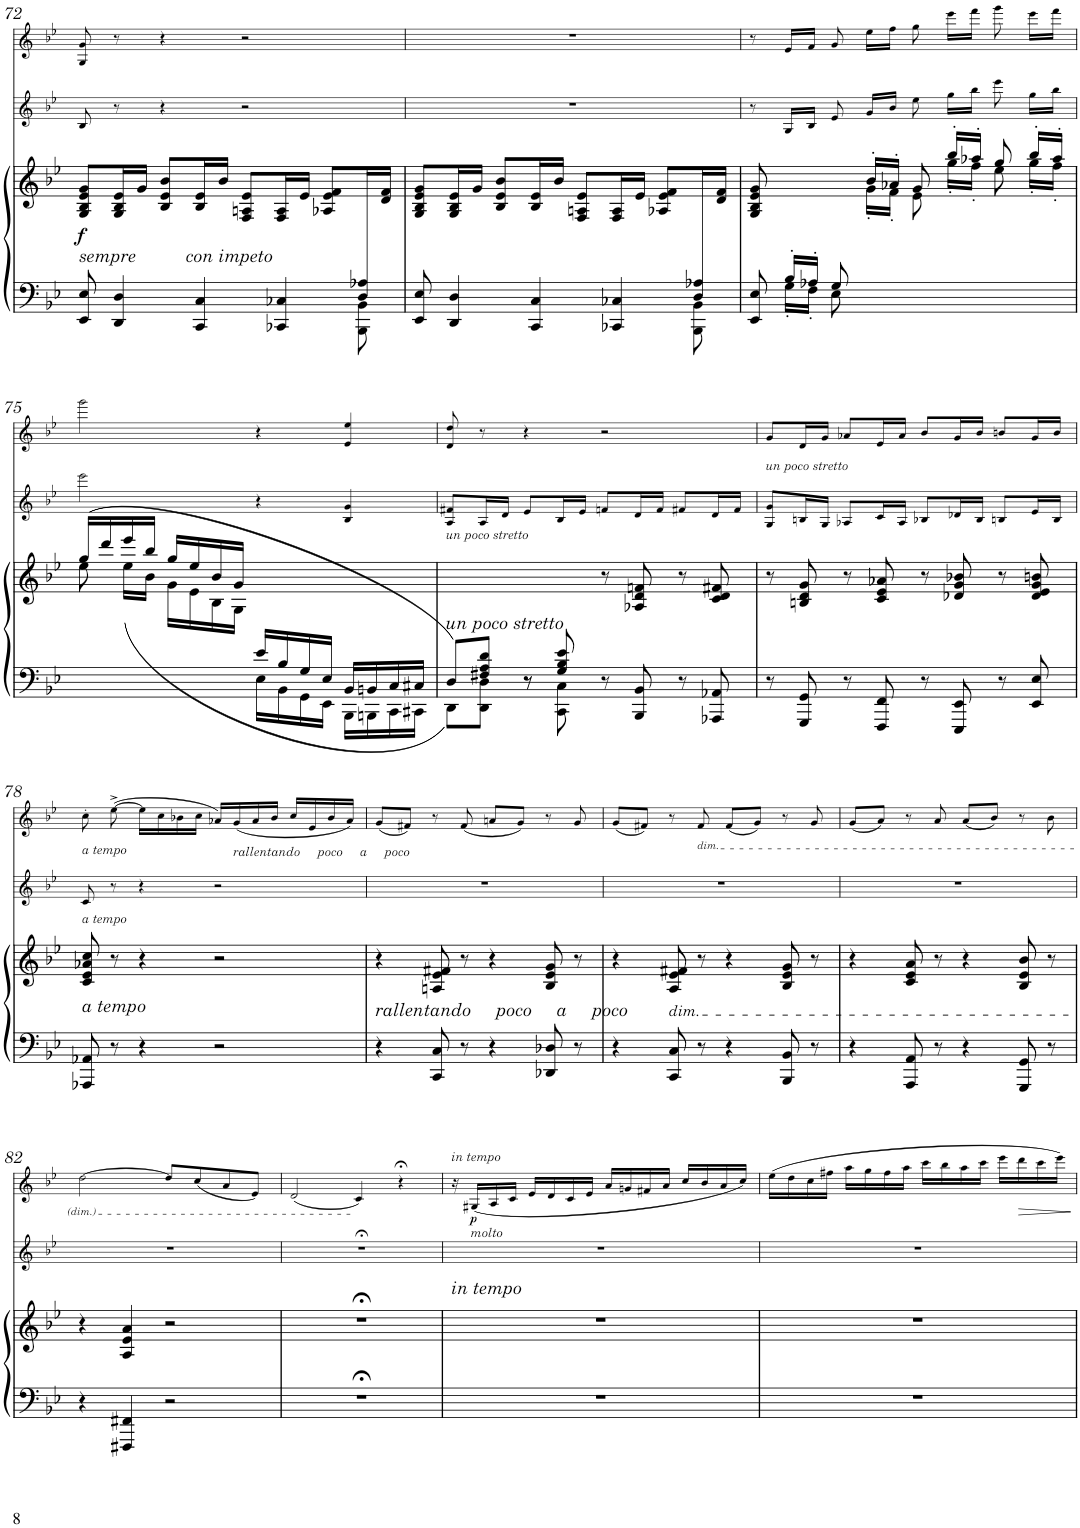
**kern	**kern	**dynam	**kern	**kern	**dynam
*part3	*part3	*part3	*part2	*part1	*part1
*staff4	*staff3	*staff3/4	*staff2	*staff1	*staff1
*I"Piano.	*	*	*I"Violin II.	*I"Violin I.	*
*I'Pno	*	*	*I'Vln	*I'Vln	*
!!LO:PB:g=z
*clefF4	*clefG2	*	*clefG2	*clefG2	*
*k[b-e-]	*k[b-e-]	*	*k[b-e-]	*k[b-e-]	*
*M4/4	*M4/4	*	*M4/4	*M4/4	*
*met(c)	*met(c)	*	*met(c)	*met(c)	*
=72	=72	=72	=72	=72	=72
*^	*	*	*	*	*
!	!	!LO:TX:b:i:t=sempre          con impeto	!	!	!	!
!	!	!	!LO:DY:b	!	!	!
2..ryy	8EE-/'~ 8E-/'~	8G/'~ 8B-/'~ 8e-/'~ 8g/'~L	f	8B-'~/	8G/'~ 8g/'~	.
.	4DD/ 4D/	16G/ 16B-/ 16e-/L	.	8r	8r	.
.	.	16g/JJ	.	.	.	.
.	.	8B-/ 8e-/ 8b-/L	.	4r	4r	.
.	4CC/ 4C/	16B-/ 16e-/L	.	.	.	.
.	.	16b-/JJ	.	.	.	.
.	.	8F/ 8An/ 8e-/L	.	2r	2r	.
.	4CC-X/ 4C-X/	16F/ 16A/L	.	.	.	.
.	.	16e-/JJ	.	.	.	.
.	.	8A-X/ 8e-/ 8f/L	.	.	.	.
16D/ 16A-X/L	8BBB-\ 8BB-\	16ryy	.	.	.	.
16ryy	.	16d/ 16f/JJ	.	.	.	.
=73	=73	=73	=73	=73	=73	=73
2..ryy	8EE-/'~ 8E-/'~	8G/'~ 8B-/'~ 8e-/'~ 8g/'~L	.	1r	1r	.
.	4DD/ 4D/	16G/ 16B-/ 16e-/L	.	.	.	.
.	.	16g/JJ	.	.	.	.
.	.	8B-/ 8e-/ 8b-/L	.	.	.	.
.	4CC/ 4C/	16B-/ 16e-/L	.	.	.	.
.	.	16b-/JJ	.	.	.	.
.	.	8F/ 8An/ 8e-/L	.	.	.	.
.	4CC-X/ 4C-X/	16F/ 16A/L	.	.	.	.
.	.	16e-/JJ	.	.	.	.
.	.	8A-X/ 8e-/ 8f/L	.	.	.	.
16D/ 16A-X/L	8BBB-\ 8BB-\	16ryy	.	.	.	.
16ryy	.	16d/ 16f/JJ	.	.	.	.
=74	=74	=74	=74	=74	=74	=74
*	*	*^	*	*	*	*
8ryy	8EE-/'~ 8E-/'~	8G/'~ 8B-/'~ 8e-/'~ 8g/'~	4.ryy	.	8r	8r	.
16B-'>/LL	16G'<\LL	4ryy	.	.	16G'~/LL	16e-'~/LL	.
16A-X'>/JJ	16F'<\JJ	.	.	.	16B-'~/JJ	16f'~/JJ	.
8G/	8E-\	.	.	.	8e-'~/	8g'~/	.
2ryy	2ryy	16b-'>/LL	16g'<\LL	.	16g'~/LL	16ee-'~\LL	.
.	.	16a-X'>/JJ	16f'<\JJ	.	16b-'~/JJ	16ff'~\JJ	.
.	.	8g/	8e-\	.	8ee-'~\	8gg'~\	.
.	.	16bb-'>/LL	16gg'<\LL	.	16gg'~\LL	16eee-'~\LL	.
.	.	16aa-X'>/JJ	16ff'<\JJ	.	16bb-'~\JJ	16fff'~\JJ	.
.	.	8gg/	8ee-\	.	8eee-'~\	8ggg'~\	.
8ryy	8ryy	16bb-'>/LL	16gg'<\LL	.	16gg'~\LL	16eee-'~\LL	.
.	.	16aa-'>/JJ	16ff'<\JJ	.	16bb-'~\JJ	16fff'~\JJ	.
!!LO:LB:g=z
=75	=75	=75	=75	=75	=75	=75	=75
2ryy	2ryy	(>16gg/LL	8ee-\	.	2eee-\	2ggg\	.
.	.	16ddd/	.	.	.	.	.
.	.	16eee-/	(<16ee-\LL	.	.	.	.
.	.	16bb-/JJ	16b-\JJ	.	.	.	.
.	.	16gg/LL	16g\LL	.	.	.	.
.	.	16ee-/	16e-\	.	.	.	.
.	.	16b-/	16B-\	.	.	.	.
.	.	16g/JJ	16G\JJ	.	.	.	.
16e-/LL	16E-\LL	2ryy	2ryy	.	4r	4r	.
16B-/	16BB-\	.	.	.	.	.	.
16G/	16GG\	.	.	.	.	.	.
16E-/JJ	16EE-\JJ	.	.	.	.	.	.
16BB-/LL	16BBB-\LL	.	.	.	4B-/ 4g/	4e-/ 4ee-/	.
16BBn/	16BBBn\	.	.	.	.	.	.
16C/	16CC\	.	.	.	.	.	.
16C#X/JJ	16CC#X\JJ	.	.	.	.	.	.
*	*	*v	*v	*	*	*	*
=76	=76	=76	=76	=76	=76	=76
!	!	!	!	!LO:TX:b:i:t=un poco stretto	!	!
!	!	!LO:TX:b:i:t=un poco stretto	!	!	!	!
8D'~/L)	8DD'~\L)	4ryy	.	8A/'~ 8f#X/'~L	8d/'~ 8dd/'~	.
8F#X/'~ 8A/'~ 8d/'~J	8DD\'~ 8D\'~J	.	.	16A'~/L	8r	.
.	.	.	.	16d'~/JJ	.	.
8ryy	8r	8r	.	8e-'~/L	4r	.
8G/'~ 8B-/'~ 8e-/'~	8CC\'~ 8C\'~	8ryy	.	16B-'~/L	.	.
.	.	.	.	16e-'~/JJ	.	.
2ryy	8r	8r	.	8fn'~/L	2r	.
.	8BBB-/'~ 8BB-/'~	8A-X/'~ 8d/'~ 8fn/'~	.	16d'~/L	.	.
.	.	.	.	16f'~/JJ	.	.
.	8r	8r	.	8f#X'~/L	.	.
.	8AAA-X/'~ 8AA-X/'~	8c/'~ 8d/'~ 8f#X/'~	.	16d'~/L	.	.
.	.	.	.	16f#'~/JJ	.	.
*v	*v	*	*	*	*	*
=77	=77	=77	=77	=77	=77
!	!	!	!	!LO:TX:b:i:t=un poco stretto	!
8r	8r	.	8G/'~ 8g/'~L	8g'~/L	.
8GGG/'~ 8GG/'~	8Bn/'~ 8d/'~ 8g/'~	.	16Bn'~/L	16d'~/L	.
.	.	.	16G'~/JJ	16g'~/JJ	.
8r	8r	.	8A-X'~/L	8a-X'~/L	.
8FFF/'~ 8FF/'~	8c/'~ 8e-/'~ 8a-X/'~	.	16c'~/L	16e-'~/L	.
.	.	.	16A-'~/JJ	16a-'~/JJ	.
8r	8r	.	8B-X'~/L	8b-'~/L	.
8EEE-/'~ 8EE-/'~	8d-X/'~ 8g/'~ 8b-X/'~	.	16d-X'~/L	16g'~/L	.
.	.	.	16B-'~/JJ	16b-'~/JJ	.
8r	8r	.	8Bn'~/L	8bn'~/L	.
8EE-/'~ 8E-/'~	8d-/'~ 8e-/'~ 8g/'~ 8bn/'~	.	16e-'~/L	16g'~/L	.
.	.	.	16B'~/JJ	16b'~/JJ	.
!!LO:LB:g=z
=78	=78	=78	=78	=78	=78
!	!	!	!	!LO:TX:b:i:t=a tempo	!
!	!	!	!LO:TX:b:i:t=a tempo	!	!
!	!LO:TX:b:i:t=a tempo	!	!	!	!
8AAA-X/ 8AA-X/	8c/ 8e-/ 8a-X/ 8cc/	.	8c/	8cc'\	.
8r	8r	.	8r	([8ee-^\	.
4r	4r	.	4r	16ee-\LL]	.
.	.	.	.	16cc\	.
.	.	.	.	16b-X\	.
.	.	.	.	16cc\JJ	.
2r	2r	.	2r	16a-X/LL)	.
!	!	!	!	!LO:TX:b:i:t=rallentando     poco     a     poco	!
.	.	.	.	(16g/	.
.	.	.	.	16a-/	.
.	.	.	.	16b-/JJ	.
.	.	.	.	16cc/LL	.
.	.	.	.	16e-/	.
.	.	.	.	16b-/	.
.	.	.	.	16a-/JJ)	.
=79	=79	=79	=79	=79	=79
!	!LO:TX:b:i:t=rallentando     poco     a     poco	!	!	!	!
4r	4r	.	1r	(8g/L	.
.	.	.	.	8f#X'~/J)	.
8CC/ 8C/	8An/ 8e-/ 8f#X/	.	.	8r	.
8r	8r	.	.	(8f#/	.
4r	4r	.	.	8an/L	.
.	.	.	.	8g'~/J)	.
8DD-X/ 8D-X/	8B-/ 8e-/ 8g/	.	.	8r	.
8r	8r	.	.	8g/	.
=80	=80	=80	=80	=80	=80
4r	4r	.	1r	(8g/L	.
.	.	.	.	8f#X'~/J)	.
!	!LO:TX:b:i:t=dim.	!	!	!	!
8CC/ 8C/	8A/ 8e-/ 8f#X/	.	.	8r	.
!	!	!	!	!LO:TX:b:i:t=dim.	!
8r	8r	.	.	8f#/	.
4r	4r	.	.	(8f#/L	.
.	.	.	.	8g'~/J)	.
8BBB-/ 8BB-/	8B-/ 8e-/ 8g/	.	.	8r	.
8r	8r	.	.	8g/	.
=81	=81	=81	=81	=81	=81
4r	4r	.	1r	(8g/L	.
.	.	.	.	8a'~/J)	.
8AAA/ 8AA/	8c/ 8e-/ 8a/	.	.	8r	.
8r	8r	.	.	8a/	.
4r	4r	.	.	(8a/L	.
.	.	.	.	8b-'~/J)	.
8GGG/ 8GG/	8B-/ 8e-/ 8b-/	.	.	8r	.
8r	8r	.	.	8b-\	.
!!LO:LB:g=z
=82	=82	=82	=82	=82	=82
4r	4r	.	1r	[2dd\	.
4FFF#X/ 4FF#X/	4A/ 4e-/ 4a/	.	.	.	.
2r	2r	.	.	8dd'~/L]	.
.	.	.	.	(8cc/	.
.	.	.	.	8a/	.
.	.	.	.	8e-'~/J)	.
=83	=83	=83	=83	=83	=83
1r;<	1r;<	.	1r;<	(2d/	.
.	.	.	.	4c/)	.
.	.	.	.	4r;<	.
=84	=84	=84	=84	=84	=84
!	!	!	!	!LO:TX:a:i:t=in tempo	!
!	!LO:TX:a:i:t=in tempo	!	!	!	!
1r	1r	.	1r	16r	.
!	!	!	!	!LO:TX:b:i:t=molto	!
!	!	!	!	!	!LO:DY:b
.	.	.	.	(<16G#X/LL	p
.	.	.	.	16A/	.
.	.	.	.	16c/JJ	.
.	.	.	.	16e-/LL	.
.	.	.	.	16d/	.
.	.	.	.	16c/	.
.	.	.	.	16e-/JJ	.
.	.	.	.	16a/LL	.
.	.	.	.	16gn/	.
.	.	.	.	16f#X/	.
.	.	.	.	16a/JJ	.
.	.	.	.	16cc/LL	.
.	.	.	.	16b-/	.
.	.	.	.	16a/	.
.	.	.	.	16cc/JJ)	.
=85	=85	=85	=85	=85	=85
1r	1r	.	1r	(16ee-\LL	.
.	.	.	.	16dd\	.
.	.	.	.	16cc\	.
.	.	.	.	16ff#X\JJ	.
.	.	.	.	16aa\LL	.
.	.	.	.	16gg\	.
.	.	.	.	16ff#\	.
.	.	.	.	16aa\JJ	.
.	.	.	.	16ccc\LL	.
.	.	.	.	16bb-\	.
.	.	.	.	16aa\	.
.	.	.	.	16ccc\JJ	.
.	.	.	.	16eee-\LL	.
!	!	!	!	!	!LO:HP:b
.	.	.	.	16ddd\	>
.	.	.	.	16ccc\	.
.	.	.	.	16eee-\JJ)	.
.	.	.	.	.	]
=	=	=	=	=	=
*-	*-	*-	*-	*-	*-
